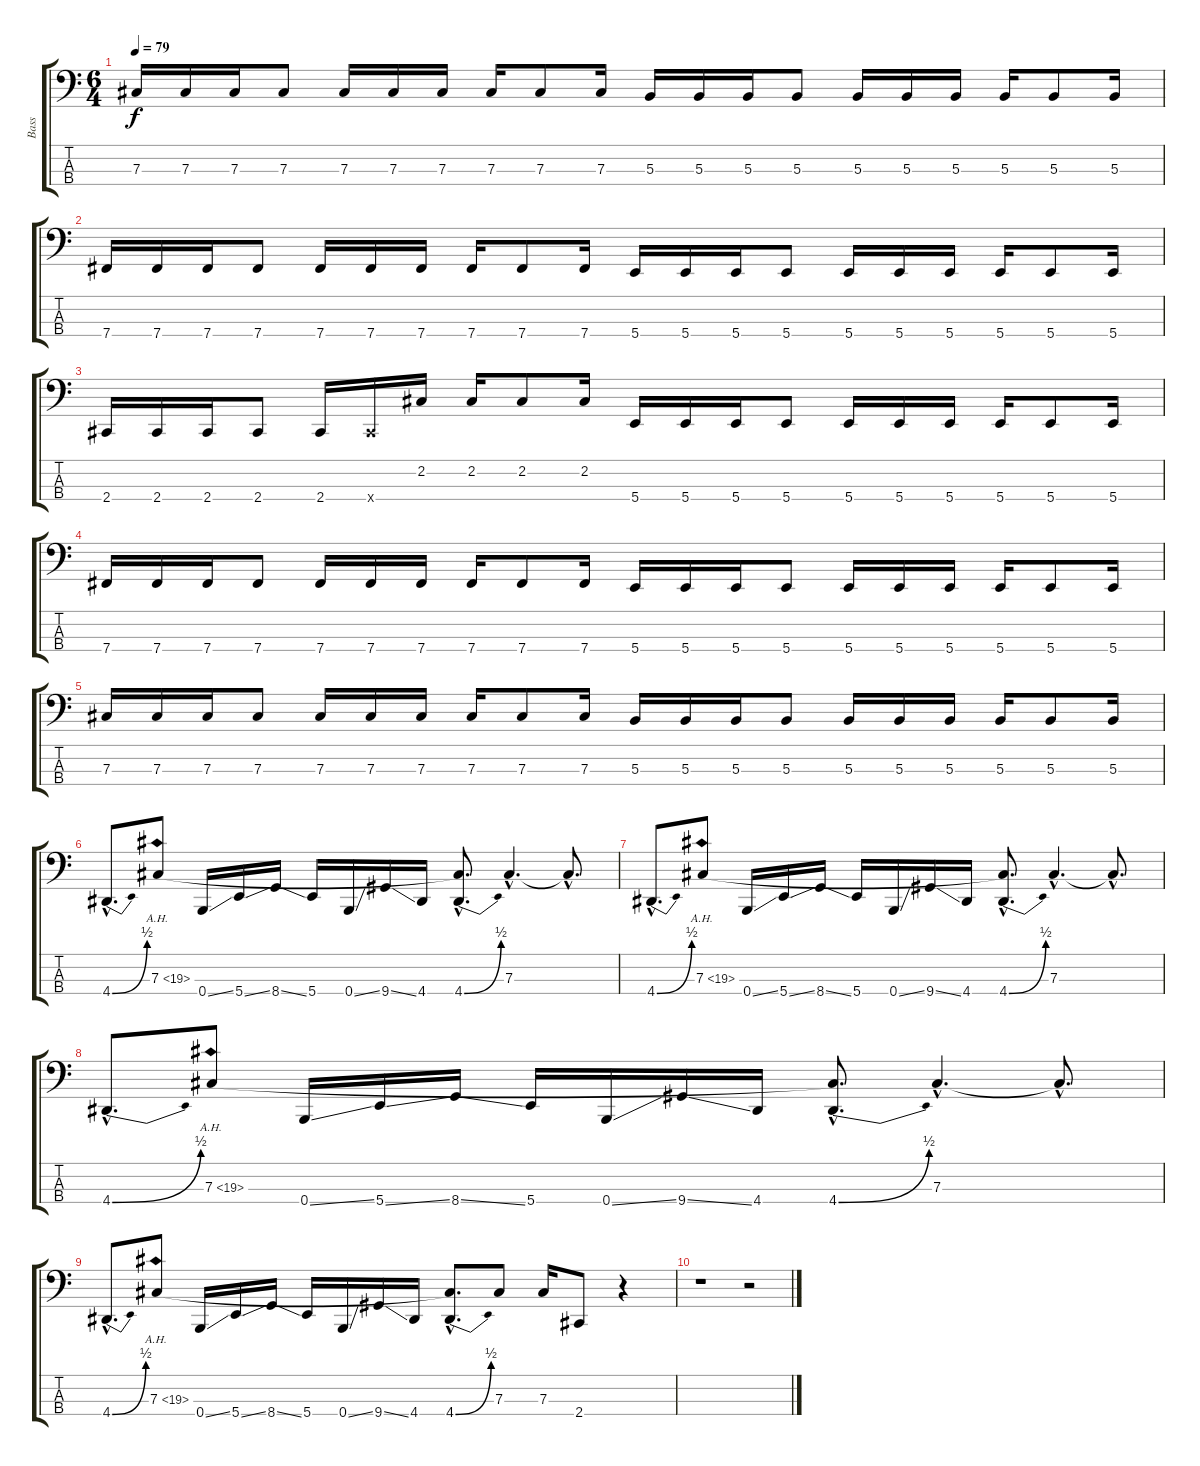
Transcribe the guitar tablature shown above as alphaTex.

\track ("Bass" "Bass") {instrument electricbassfinger}
\staff {score tabs}
\tuning (E2 B1 Gb1 B0) {hide}
\ts (6 4)
\tempo 79
\clef f4
\ks c
7.3.16{dy f} 7.3.16 7.3.16 7.3.8 7.3.16 7.3.16 7.3.16 7.3.16 7.3.8 7.3.16 5.3.16 5.3.16 5.3.16 5.3.8 5.3.16 5.3.16 5.3.16 5.3.16 5.3.8 5.3.16 |
7.4.16 7.4.16 7.4.16 7.4.8 7.4.16 7.4.16 7.4.16 7.4.16 7.4.8 7.4.16 5.4.16 5.4.16 5.4.16 5.4.8 5.4.16 5.4.16 5.4.16 5.4.16 5.4.8 5.4.16 |
2.4.16 2.4.16 2.4.16 2.4.8 2.4.16 2.4{x}.16 2.2.16 2.2.16 2.2.8 2.2.16 5.4.16 5.4.16 5.4.16 5.4.8 5.4.16 5.4.16 5.4.16 5.4.16 5.4.8 5.4.16 |
7.4.16 7.4.16 7.4.16 7.4.8 7.4.16 7.4.16 7.4.16 7.4.16 7.4.8 7.4.16 5.4.16 5.4.16 5.4.16 5.4.8 5.4.16 5.4.16 5.4.16 5.4.16 5.4.8 5.4.16 |
7.3.16 7.3.16 7.3.16 7.3.8 7.3.16 7.3.16 7.3.16 7.3.16 7.3.8 7.3.16 5.3.16 5.3.16 5.3.16 5.3.8 5.3.16 5.3.16 5.3.16 5.3.16 5.3.8 5.3.16 |
4.4{be (bend 0 0 60 2) hac}.8{d instrument slapbass1} 7.3{ah 12}.8 0.4{ss}.16 5.4{ss}.16 8.4{ss}.16 5.4.16 0.4{ss}.16 9.4{ss}.16 4.4.16 (7.3{hac t} 4.4{be (bend 0 0 60 2) hac}).8{d} 7.3{hac}.4{d} 7.3{hac t}.8{d} |
4.4{be (bend 0 0 60 2) hac}.8{d} 7.3{ah 12}.8 0.4{ss}.16 5.4{ss}.16 8.4{ss}.16 5.4.16 0.4{ss}.16 9.4{ss}.16 4.4.16 (7.3{hac t} 4.4{be (bend 0 0 60 2) hac}).8{d} 7.3{hac}.4{d} 7.3{hac t}.8{d} |
4.4{be (bend 0 0 60 2) hac}.8{d} 7.3{ah 12}.8 0.4{ss}.16 5.4{ss}.16 8.4{ss}.16 5.4.16 0.4{ss}.16 9.4{ss}.16 4.4.16 (7.3{hac t} 4.4{be (bend 0 0 60 2) hac}).8{d} 7.3{hac}.4{d} 7.3{hac t}.8{d} |
4.4{be (bend 0 0 60 2) hac}.8{d} 7.3{ah 12}.8 0.4{ss}.16 5.4{ss}.16 8.4{ss}.16 5.4.16 0.4{ss}.16 9.4{ss}.16 4.4.16 (7.3{hac t} 4.4{be (bend 0 0 60 2) hac}).8{d} 7.3.8 7.3.16 2.4.8 r.4 |
r.1 r.2
